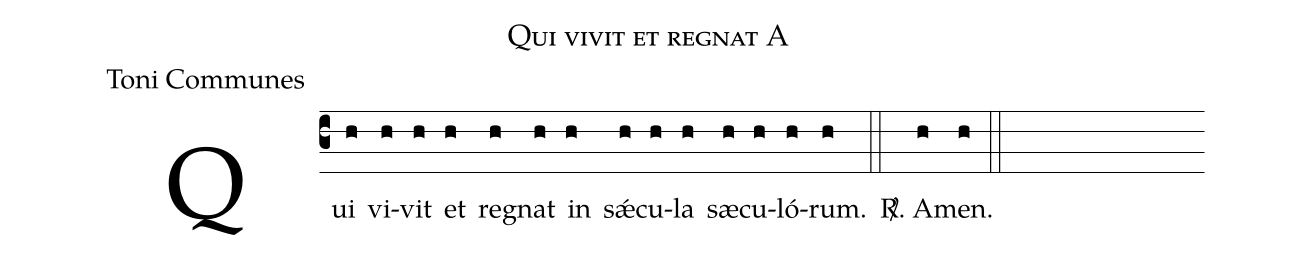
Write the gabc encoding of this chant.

name:Qui vivit et regnat A;
office-part:Toni Communes;
%%
(c3) Qui(h) vi(h)vit(h) et(h) re(h)gnat(h) in(h) sǽ(h)cu(h)la(h) sæ(h)cu(h)ló(h)rum.(h) (::) <sp>R/</sp>. A(h)men.(h) (::)
